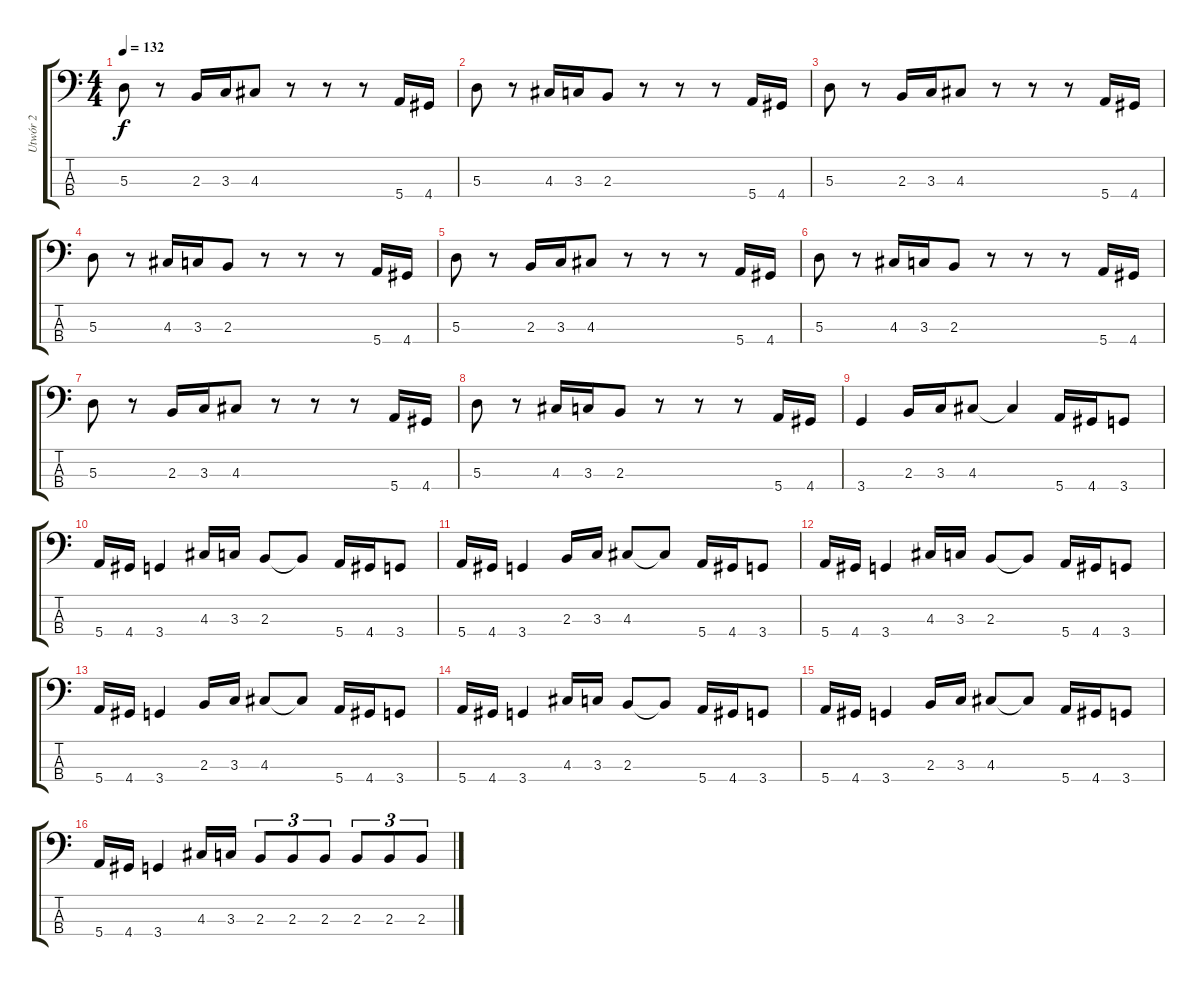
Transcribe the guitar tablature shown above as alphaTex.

\track ("Utwór 2" "Utwór 2") {instrument electricbasspick}
\staff {score tabs}
\tuning (G2 D2 A1 E1) {hide}
\ts (4 4)
\tempo 132
\clef f4
\ks c
5.3.8{dy f} r.8 2.3.16 3.3.16 4.3.8 r.8 r.8 r.8 5.4.16 4.4.16 |
5.3.8 r.8 4.3.16 3.3.16 2.3.8 r.8 r.8 r.8 5.4.16 4.4.16 |
5.3.8 r.8 2.3.16 3.3.16 4.3.8 r.8 r.8 r.8 5.4.16 4.4.16 |
5.3.8 r.8 4.3.16 3.3.16 2.3.8 r.8 r.8 r.8 5.4.16 4.4.16 |
5.3.8 r.8 2.3.16 3.3.16 4.3.8 r.8 r.8 r.8 5.4.16 4.4.16 |
5.3.8 r.8 4.3.16 3.3.16 2.3.8 r.8 r.8 r.8 5.4.16 4.4.16 |
5.3.8 r.8 2.3.16 3.3.16 4.3.8 r.8 r.8 r.8 5.4.16 4.4.16 |
5.3.8 r.8 4.3.16 3.3.16 2.3.8 r.8 r.8 r.8 5.4.16 4.4.16 |
3.4.4 2.3.16 3.3.16 4.3.8 4.3{t}.4 5.4.16 4.4.16 3.4.8 |
5.4.16 4.4.16 3.4.4 4.3.16 3.3.16 2.3.8 2.3{t}.8 5.4.16 4.4.16 3.4.8 |
5.4.16 4.4.16 3.4.4 2.3.16 3.3.16 4.3.8 4.3{t}.8 5.4.16 4.4.16 3.4.8 |
5.4.16 4.4.16 3.4.4 4.3.16 3.3.16 2.3.8 2.3{t}.8 5.4.16 4.4.16 3.4.8 |
5.4.16 4.4.16 3.4.4 2.3.16 3.3.16 4.3.8 4.3{t}.8 5.4.16 4.4.16 3.4.8 |
5.4.16 4.4.16 3.4.4 4.3.16 3.3.16 2.3.8 2.3{t}.8 5.4.16 4.4.16 3.4.8 |
5.4.16 4.4.16 3.4.4 2.3.16 3.3.16 4.3.8 4.3{t}.8 5.4.16 4.4.16 3.4.8 |
5.4.16 4.4.16 3.4.4 4.3.16 3.3.16 2.3.8{tu (3 2)} 2.3.8{tu (3 2)} 2.3.8{tu (3 2)} 2.3.8{tu (3 2)} 2.3.8{tu (3 2)} 2.3.8{tu (3 2)}
